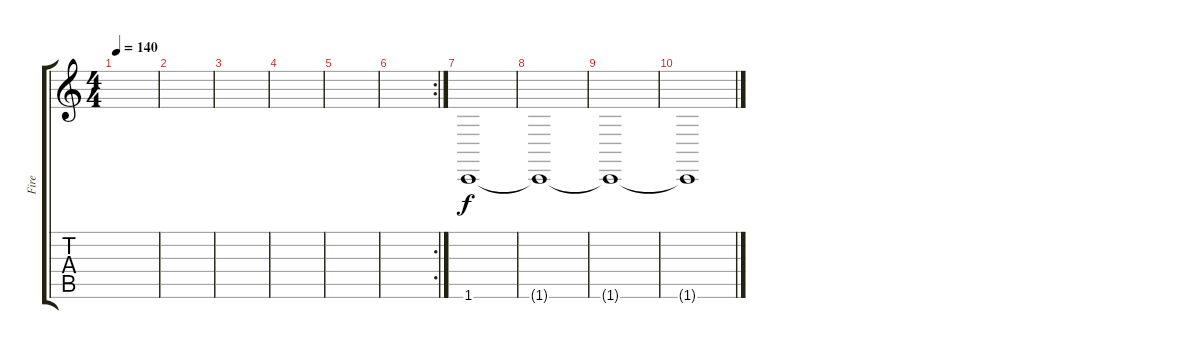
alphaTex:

\track ("Fire" "Fire") {instrument applause}
\staff {score tabs}
\tuning (B3 Gb3 D3 A2 E2 B1) {hide}
\ts (4 4)
\tempo 140
\clef g2
\ks c
|
|
|
|
|
\rc 2
|
1.6.1 |
1.6{t}.1 |
1.6{t}.1 |
1.6{t}.1
